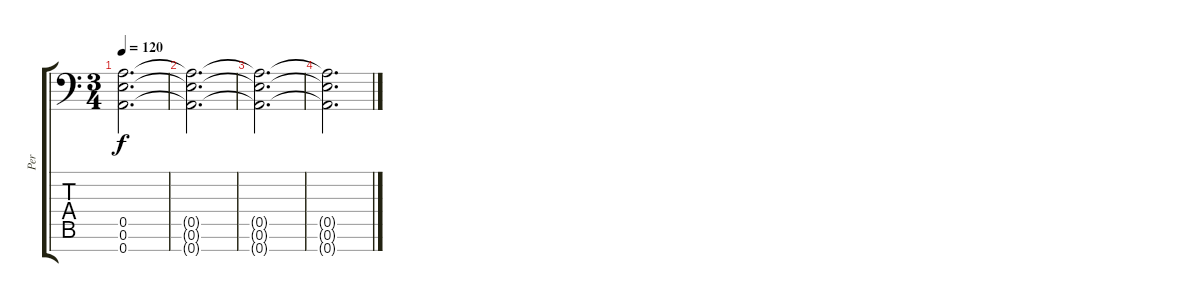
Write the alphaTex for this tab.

\track ("Per" "Per") {instrument distortionguitar}
\staff {score tabs}
\tuning (E4 B3 G3 D3 A2 E2 A1) {hide}
\ts (3 4)
\tempo 120
\clef f4
\ks c
(0.5 0.6 0.7).2{d dy f} |
(0.5{t} 0.6{t} 0.7{t}).2{d} |
(0.5{t} 0.6{t} 0.7{t}).2{d} |
(0.5{t} 0.6{t} 0.7{t}).2{d}
